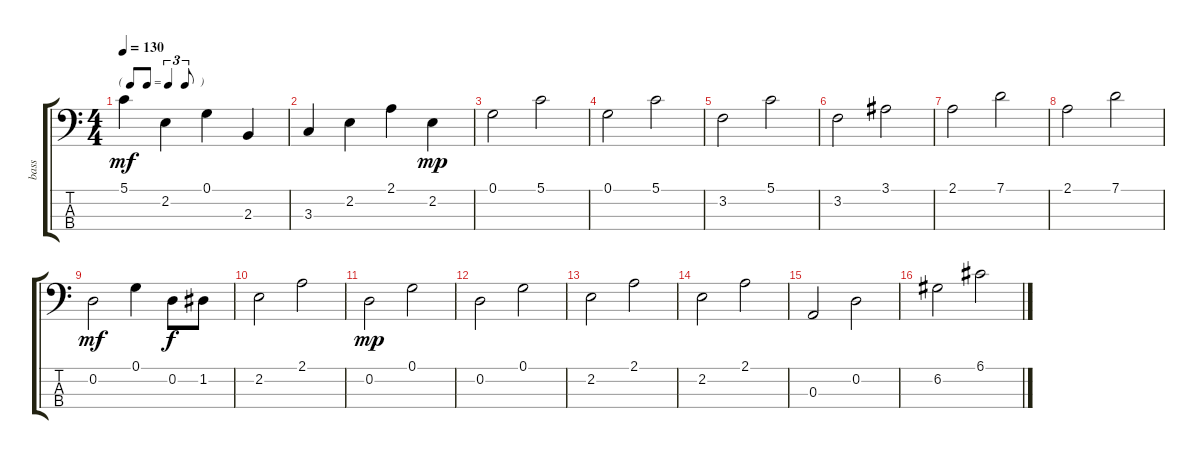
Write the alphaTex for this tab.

\track ("bass" "bass") {instrument electricbassfinger}
\staff {score tabs}
\tuning (G2 D2 A1 E1) {hide}
\ts (4 4)
\tf triplet8th
\tempo 130
\clef f4
\ks c
5.1.4{dy mf} 2.2.4 0.1.4 2.3.4 |
3.3.4 2.2.4 2.1.4 2.2.4{dy mp} |
0.1.2 5.1.2 |
0.1.2 5.1.2 |
3.2.2 5.1.2 |
3.2.2 3.1.2 |
2.1.2 7.1.2 |
2.1.2 7.1.2 |
0.2.2{dy mf} 0.1.4 0.2.8{dy f} 1.2.8 |
2.2.2 2.1.2 |
0.2.2{dy mp} 0.1.2 |
0.2.2 0.1.2 |
2.2.2 2.1.2 |
2.2.2 2.1.2 |
0.3.2 0.2.2 |
6.2.2 6.1.2
